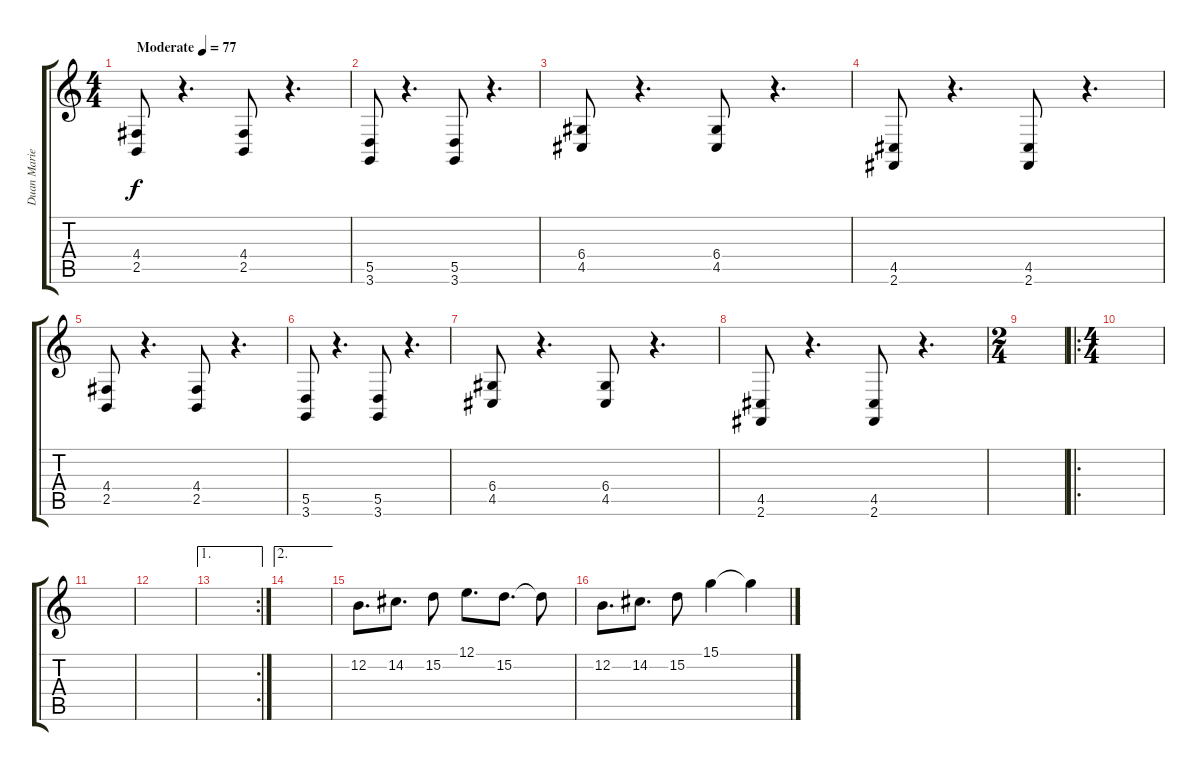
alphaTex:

\track ("Duan Marie" "Duan Marie") {instrument voiceoohs}
\staff {score tabs}
\tuning (E4 B3 G3 D3 A2 E2) {hide}
\ts (4 4)
\tempo (77 "Moderate")
\clef g2
\ks c
(4.4 2.5).8{dy f instrument voiceoohs} r.4{d} (4.4 2.5).8 r.4{d} |
(5.5 3.6).8 r.4{d} (5.5 3.6).8 r.4{d} |
(6.4 4.5).8 r.4{d} (6.4 4.5).8 r.4{d} |
(4.5 2.6).8 r.4{d} (4.5 2.6).8 r.4{d} |
(4.4 2.5).8 r.4{d} (4.4 2.5).8 r.4{d} |
(5.5 3.6).8 r.4{d} (5.5 3.6).8 r.4{d} |
(6.4 4.5).8 r.4{d} (6.4 4.5).8 r.4{d} |
(4.5 2.6).8 r.4{d} (4.5 2.6).8 r.4{d} |
\ts (2 4)
|
\ro
\ts (4 4)
|
|
|
\ae 1
\rc 2
|
\ae 2
|
12.2.8{d} 14.2.8{d} 15.2.8 12.1.8{d} 15.2.8{d} 15.2{t}.8 |
12.2.8{d} 14.2.8{d} 15.2.8 15.1.4 15.1{t}.4
